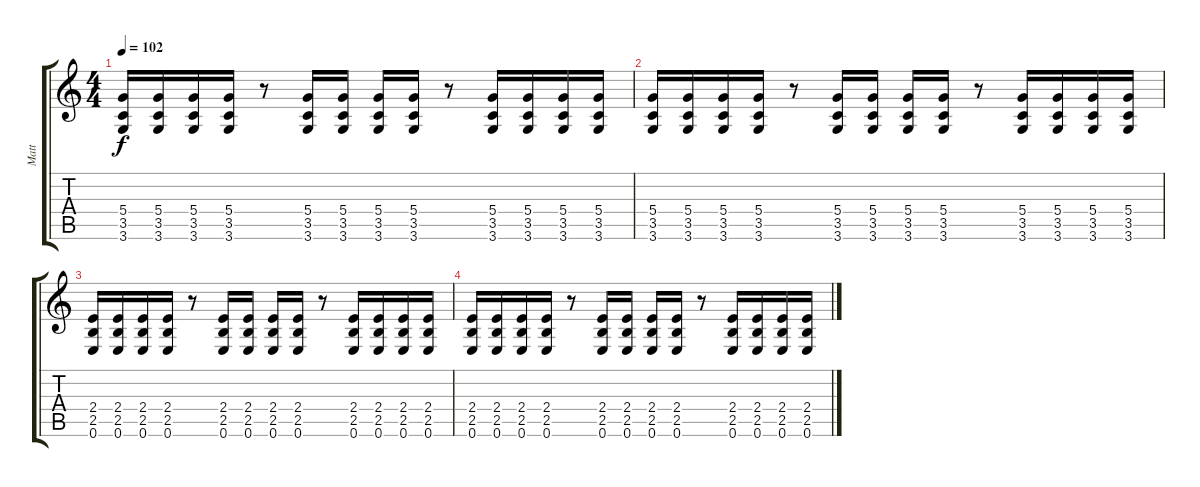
\track ("Matt" "Matt") {instrument acousticguitarsteel}
\staff {score tabs}
\tuning (E4 B3 G3 D3 A2 E2) {hide}
\ts (4 4)
\tempo 102
\clef g2
\ks c
(5.4 3.5 3.6).16{dy f volume 0} (5.4 3.5 3.6).16 (5.4 3.5 3.6).16 (5.4 3.5 3.6).16 r.8 (5.4 3.5 3.6).16 (5.4 3.5 3.6).16 (5.4 3.5 3.6).16 (5.4 3.5 3.6).16 r.8 (5.4 3.5 3.6).16 (5.4 3.5 3.6).16 (5.4 3.5 3.6).16 (5.4 3.5 3.6).16 |
(5.4 3.5 3.6).16 (5.4 3.5 3.6).16 (5.4 3.5 3.6).16 (5.4 3.5 3.6).16 r.8 (5.4 3.5 3.6).16 (5.4 3.5 3.6).16 (5.4 3.5 3.6).16 (5.4 3.5 3.6).16 r.8 (5.4 3.5 3.6).16 (5.4 3.5 3.6).16 (5.4 3.5 3.6).16 (5.4 3.5 3.6).16 |
(2.4 2.5 0.6).16 (2.4 2.5 0.6).16 (2.4 2.5 0.6).16 (2.4 2.5 0.6).16 r.8 (2.4 2.5 0.6).16 (2.4 2.5 0.6).16 (2.4 2.5 0.6).16 (2.4 2.5 0.6).16 r.8 (2.4 2.5 0.6).16 (2.4 2.5 0.6).16 (2.4 2.5 0.6).16 (2.4 2.5 0.6).16 |
(2.4 2.5 0.6).16 (2.4 2.5 0.6).16 (2.4 2.5 0.6).16 (2.4 2.5 0.6).16 r.8 (2.4 2.5 0.6).16 (2.4 2.5 0.6).16 (2.4 2.5 0.6).16 (2.4 2.5 0.6).16 r.8 (2.4 2.5 0.6).16 (2.4 2.5 0.6).16 (2.4 2.5 0.6).16 (2.4 2.5 0.6).16
